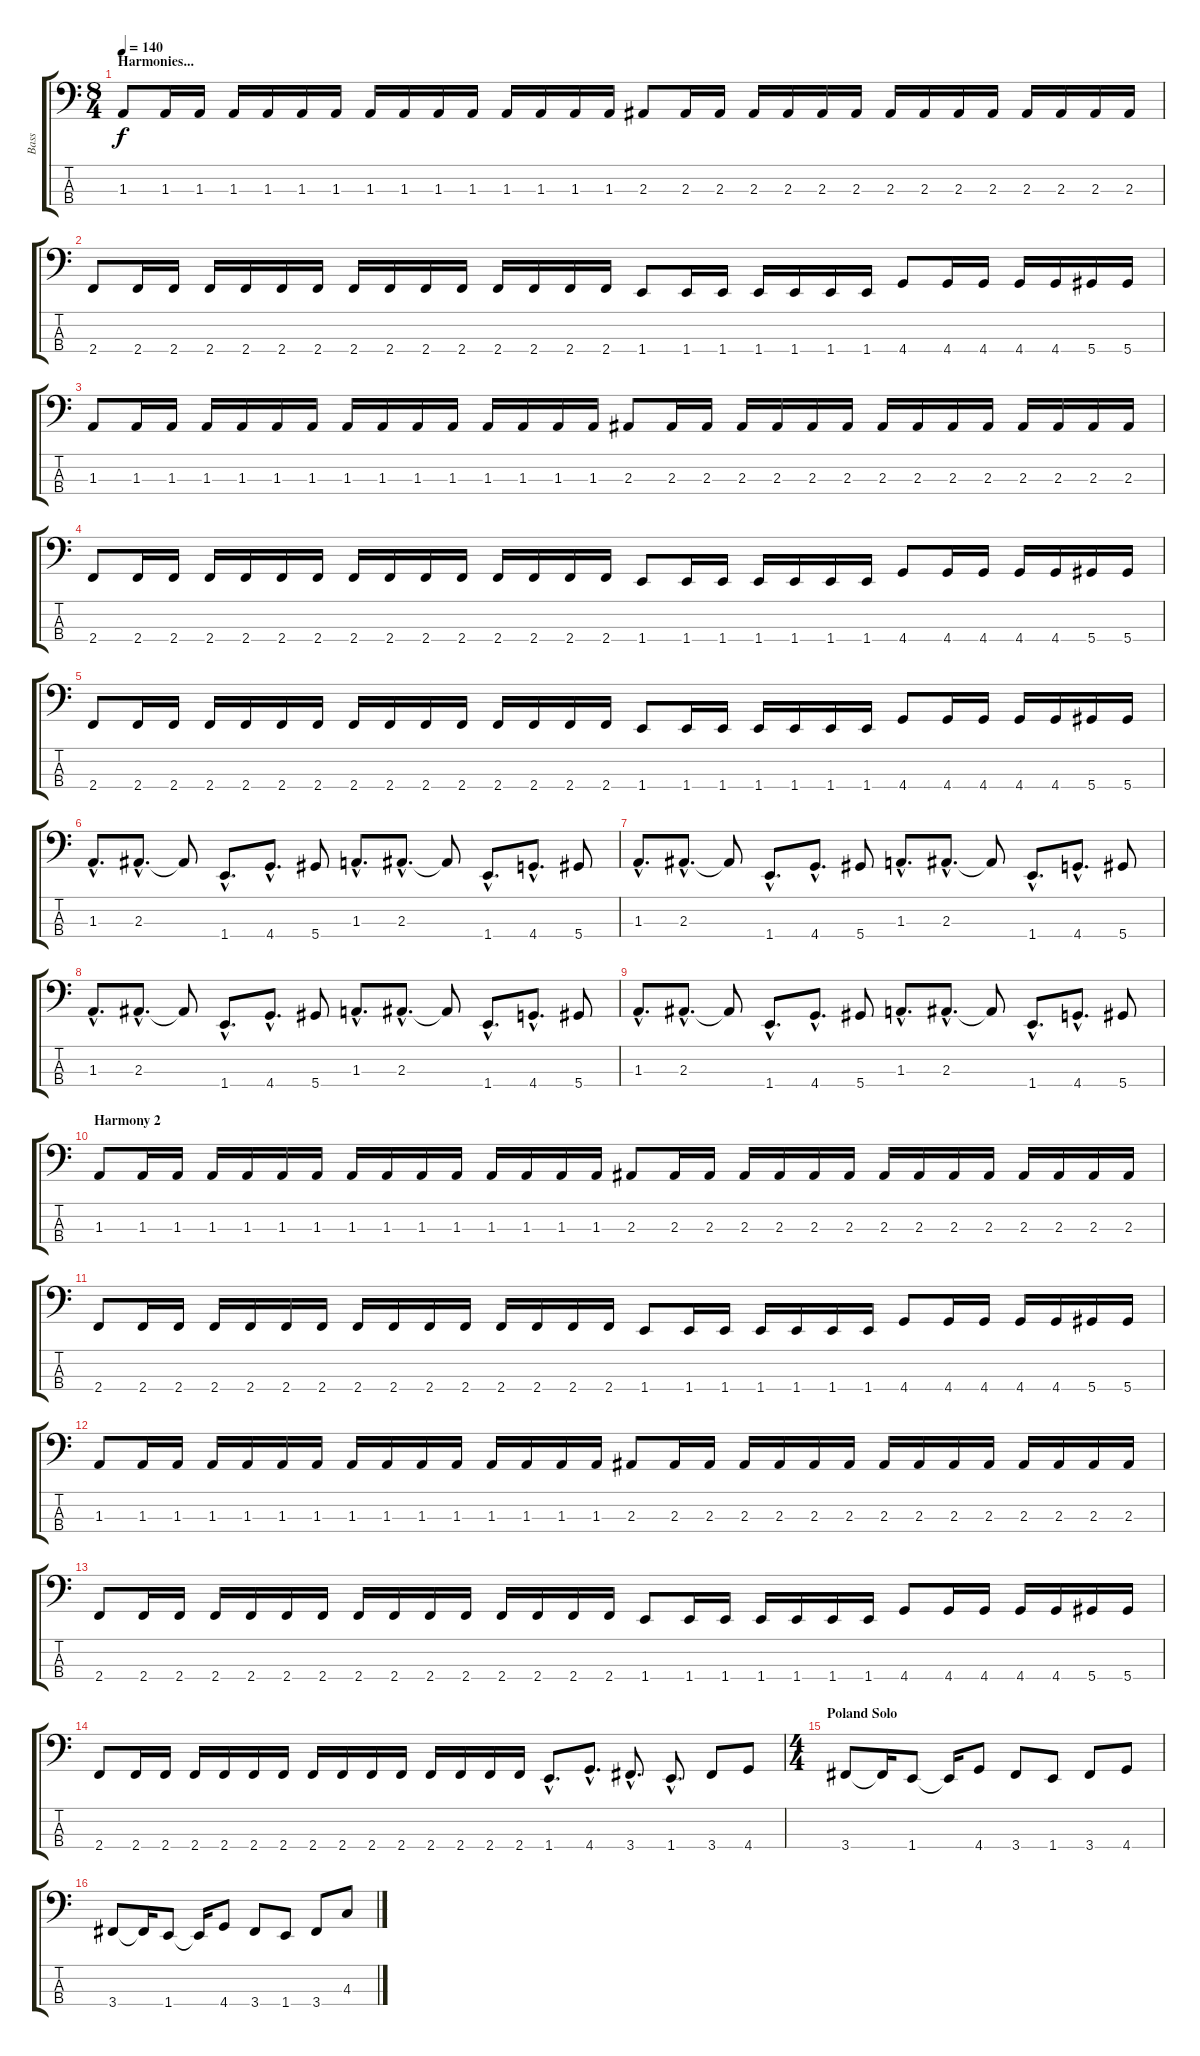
\track ("Bass" "Bass") {instrument electricbasspick}
\staff {score tabs}
\tuning (Gb2 Db2 Ab1 Eb1) {hide}
\ts (8 4)
\section ("" "Harmonies...")
\tempo 140
\clef f4
\ks c
1.3.8{dy f} 1.3.16 1.3.16 1.3.16 1.3.16 1.3.16 1.3.16 1.3.16 1.3.16 1.3.16 1.3.16 1.3.16 1.3.16 1.3.16 1.3.16 2.3.8 2.3.16 2.3.16 2.3.16 2.3.16 2.3.16 2.3.16 2.3.16 2.3.16 2.3.16 2.3.16 2.3.16 2.3.16 2.3.16 2.3.16 |
2.4.8 2.4.16 2.4.16 2.4.16 2.4.16 2.4.16 2.4.16 2.4.16 2.4.16 2.4.16 2.4.16 2.4.16 2.4.16 2.4.16 2.4.16 1.4.8 1.4.16 1.4.16 1.4.16 1.4.16 1.4.16 1.4.16 4.4.8 4.4.16 4.4.16 4.4.16 4.4.16 5.4.16 5.4.16 |
1.3.8 1.3.16 1.3.16 1.3.16 1.3.16 1.3.16 1.3.16 1.3.16 1.3.16 1.3.16 1.3.16 1.3.16 1.3.16 1.3.16 1.3.16 2.3.8 2.3.16 2.3.16 2.3.16 2.3.16 2.3.16 2.3.16 2.3.16 2.3.16 2.3.16 2.3.16 2.3.16 2.3.16 2.3.16 2.3.16 |
2.4.8 2.4.16 2.4.16 2.4.16 2.4.16 2.4.16 2.4.16 2.4.16 2.4.16 2.4.16 2.4.16 2.4.16 2.4.16 2.4.16 2.4.16 1.4.8 1.4.16 1.4.16 1.4.16 1.4.16 1.4.16 1.4.16 4.4.8 4.4.16 4.4.16 4.4.16 4.4.16 5.4.16 5.4.16 |
2.4.8 2.4.16 2.4.16 2.4.16 2.4.16 2.4.16 2.4.16 2.4.16 2.4.16 2.4.16 2.4.16 2.4.16 2.4.16 2.4.16 2.4.16 1.4.8 1.4.16 1.4.16 1.4.16 1.4.16 1.4.16 1.4.16 4.4.8 4.4.16 4.4.16 4.4.16 4.4.16 5.4.16 5.4.16 |
1.3{hac}.8{d} 2.3{hac}.8{d} 2.3{t}.8 1.4{hac}.8{d} 4.4{hac}.8{d} 5.4.8 1.3{hac}.8{d} 2.3{hac}.8{d} 2.3{t}.8 1.4{hac}.8{d} 4.4{hac}.8{d} 5.4.8 |
1.3{hac}.8{d} 2.3{hac}.8{d} 2.3{t}.8 1.4{hac}.8{d} 4.4{hac}.8{d} 5.4.8 1.3{hac}.8{d} 2.3{hac}.8{d} 2.3{t}.8 1.4{hac}.8{d} 4.4{hac}.8{d} 5.4.8 |
1.3{hac}.8{d} 2.3{hac}.8{d} 2.3{t}.8 1.4{hac}.8{d} 4.4{hac}.8{d} 5.4.8 1.3{hac}.8{d} 2.3{hac}.8{d} 2.3{t}.8 1.4{hac}.8{d} 4.4{hac}.8{d} 5.4.8 |
1.3{hac}.8{d} 2.3{hac}.8{d} 2.3{t}.8 1.4{hac}.8{d} 4.4{hac}.8{d} 5.4.8 1.3{hac}.8{d} 2.3{hac}.8{d} 2.3{t}.8 1.4{hac}.8{d} 4.4{hac}.8{d} 5.4.8 |
\section ("" "Harmony 2")
1.3.8 1.3.16 1.3.16 1.3.16 1.3.16 1.3.16 1.3.16 1.3.16 1.3.16 1.3.16 1.3.16 1.3.16 1.3.16 1.3.16 1.3.16 2.3.8 2.3.16 2.3.16 2.3.16 2.3.16 2.3.16 2.3.16 2.3.16 2.3.16 2.3.16 2.3.16 2.3.16 2.3.16 2.3.16 2.3.16 |
2.4.8 2.4.16 2.4.16 2.4.16 2.4.16 2.4.16 2.4.16 2.4.16 2.4.16 2.4.16 2.4.16 2.4.16 2.4.16 2.4.16 2.4.16 1.4.8 1.4.16 1.4.16 1.4.16 1.4.16 1.4.16 1.4.16 4.4.8 4.4.16 4.4.16 4.4.16 4.4.16 5.4.16 5.4.16 |
1.3.8 1.3.16 1.3.16 1.3.16 1.3.16 1.3.16 1.3.16 1.3.16 1.3.16 1.3.16 1.3.16 1.3.16 1.3.16 1.3.16 1.3.16 2.3.8 2.3.16 2.3.16 2.3.16 2.3.16 2.3.16 2.3.16 2.3.16 2.3.16 2.3.16 2.3.16 2.3.16 2.3.16 2.3.16 2.3.16 |
2.4.8 2.4.16 2.4.16 2.4.16 2.4.16 2.4.16 2.4.16 2.4.16 2.4.16 2.4.16 2.4.16 2.4.16 2.4.16 2.4.16 2.4.16 1.4.8 1.4.16 1.4.16 1.4.16 1.4.16 1.4.16 1.4.16 4.4.8 4.4.16 4.4.16 4.4.16 4.4.16 5.4.16 5.4.16 |
2.4.8 2.4.16 2.4.16 2.4.16 2.4.16 2.4.16 2.4.16 2.4.16 2.4.16 2.4.16 2.4.16 2.4.16 2.4.16 2.4.16 2.4.16 1.4{hac}.8{d} 4.4{hac}.8{d} 3.4{hac}.8{d} 1.4{hac}.8{d} 3.4.8 4.4.8 |
\ts (4 4)
\section ("" "Poland Solo")
3.4.8 3.4{t}.16 1.4.8 1.4{t}.16 4.4.8 3.4.8 1.4.8 3.4.8 4.4.8 |
3.4.8 3.4{t}.16 1.4.8 1.4{t}.16 4.4.8 3.4.8 1.4.8 3.4.8 4.3.8
